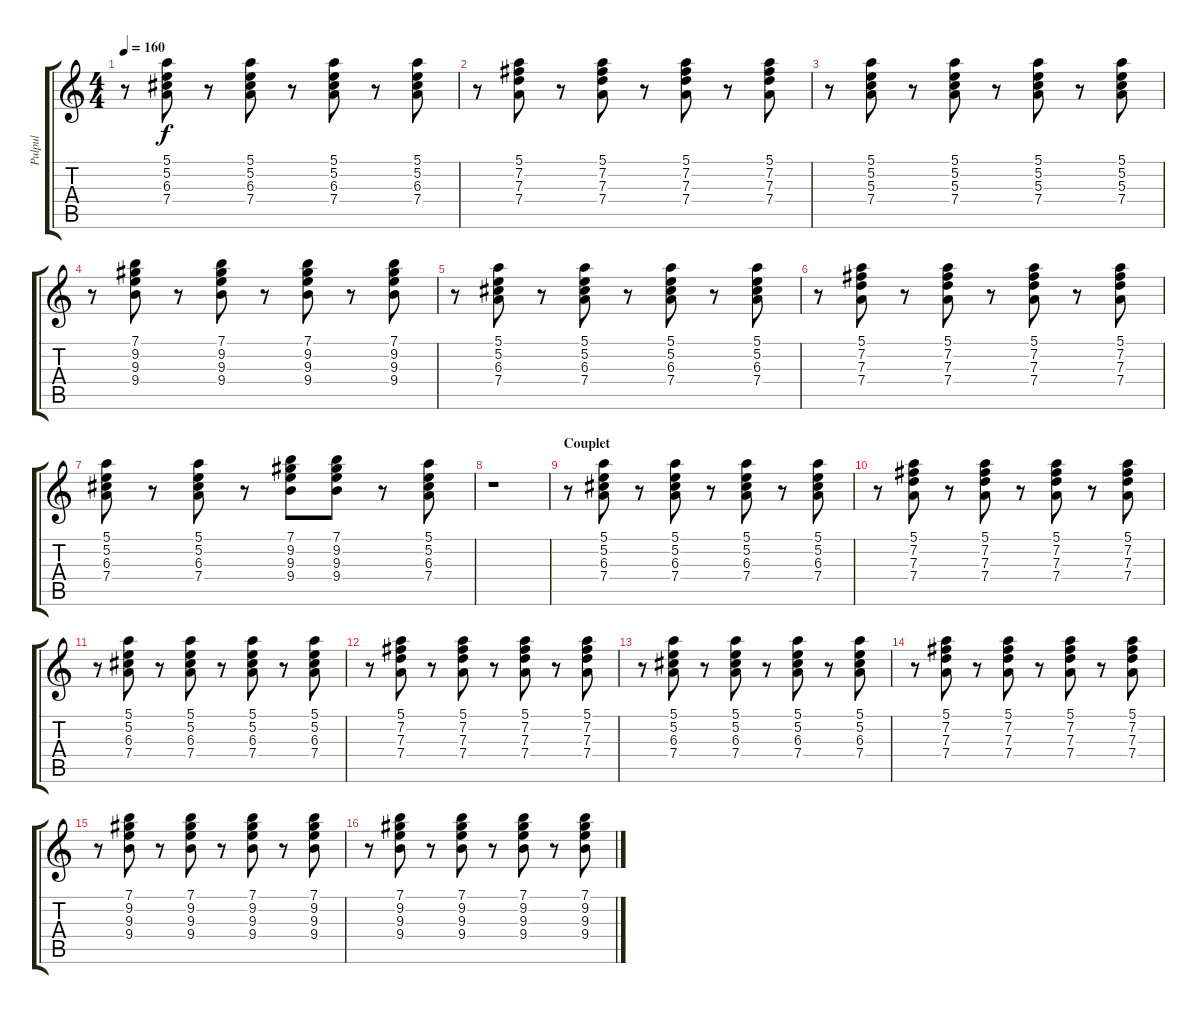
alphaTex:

\track ("Pulpul" "Pulpul") {instrument electricguitarmuted}
\staff {score tabs}
\tuning (E4 B3 G3 D3 A2 E2) {hide}
\ts (4 4)
\tempo 160
\clef g2
\ks c
r.8{dy f} (5.1 5.2 6.3 7.4).8 r.8 (5.1 5.2 6.3 7.4).8 r.8 (5.1 5.2 6.3 7.4).8 r.8 (5.1 5.2 6.3 7.4).8 |
r.8 (5.1 7.2 7.3 7.4).8 r.8 (5.1 7.2 7.3 7.4).8 r.8 (5.1 7.2 7.3 7.4).8 r.8 (5.1 7.2 7.3 7.4).8 |
r.8 (5.1 5.2 5.3 7.4).8 r.8 (5.1 5.2 5.3 7.4).8 r.8 (5.1 5.2 5.3 7.4).8 r.8 (5.1 5.2 5.3 7.4).8 |
r.8 (7.1 9.2 9.3 9.4).8 r.8 (7.1 9.2 9.3 9.4).8 r.8 (7.1 9.2 9.3 9.4).8 r.8 (7.1 9.2 9.3 9.4).8 |
r.8 (5.1 5.2 6.3 7.4).8 r.8 (5.1 5.2 6.3 7.4).8 r.8 (5.1 5.2 6.3 7.4).8 r.8 (5.1 5.2 6.3 7.4).8 |
r.8 (5.1 7.2 7.3 7.4).8 r.8 (5.1 7.2 7.3 7.4).8 r.8 (5.1 7.2 7.3 7.4).8 r.8 (5.1 7.2 7.3 7.4).8 |
(5.1 5.2 6.3 7.4).8 r.8 (5.1 5.2 6.3 7.4).8 r.8 (7.1 9.2 9.3 9.4).8 (7.1 9.2 9.3 9.4).8 r.8 (5.1 5.2 6.3 7.4).8 |
r.1 |
\section ("" "Couplet")
r.8 (5.1 5.2 6.3 7.4).8 r.8 (5.1 5.2 6.3 7.4).8 r.8 (5.1 5.2 6.3 7.4).8 r.8 (5.1 5.2 6.3 7.4).8 |
r.8 (5.1 7.2 7.3 7.4).8 r.8 (5.1 7.2 7.3 7.4).8 r.8 (5.1 7.2 7.3 7.4).8 r.8 (5.1 7.2 7.3 7.4).8 |
r.8 (5.1 5.2 6.3 7.4).8 r.8 (5.1 5.2 6.3 7.4).8 r.8 (5.1 5.2 6.3 7.4).8 r.8 (5.1 5.2 6.3 7.4).8 |
r.8 (5.1 7.2 7.3 7.4).8 r.8 (5.1 7.2 7.3 7.4).8 r.8 (5.1 7.2 7.3 7.4).8 r.8 (5.1 7.2 7.3 7.4).8 |
r.8 (5.1 5.2 6.3 7.4).8 r.8 (5.1 5.2 6.3 7.4).8 r.8 (5.1 5.2 6.3 7.4).8 r.8 (5.1 5.2 6.3 7.4).8 |
r.8 (5.1 7.2 7.3 7.4).8 r.8 (5.1 7.2 7.3 7.4).8 r.8 (5.1 7.2 7.3 7.4).8 r.8 (5.1 7.2 7.3 7.4).8 |
r.8 (7.1 9.2 9.3 9.4).8 r.8 (7.1 9.2 9.3 9.4).8 r.8 (7.1 9.2 9.3 9.4).8 r.8 (7.1 9.2 9.3 9.4).8 |
r.8 (7.1 9.2 9.3 9.4).8 r.8 (7.1 9.2 9.3 9.4).8 r.8 (7.1 9.2 9.3 9.4).8 r.8 (7.1 9.2 9.3 9.4).8
